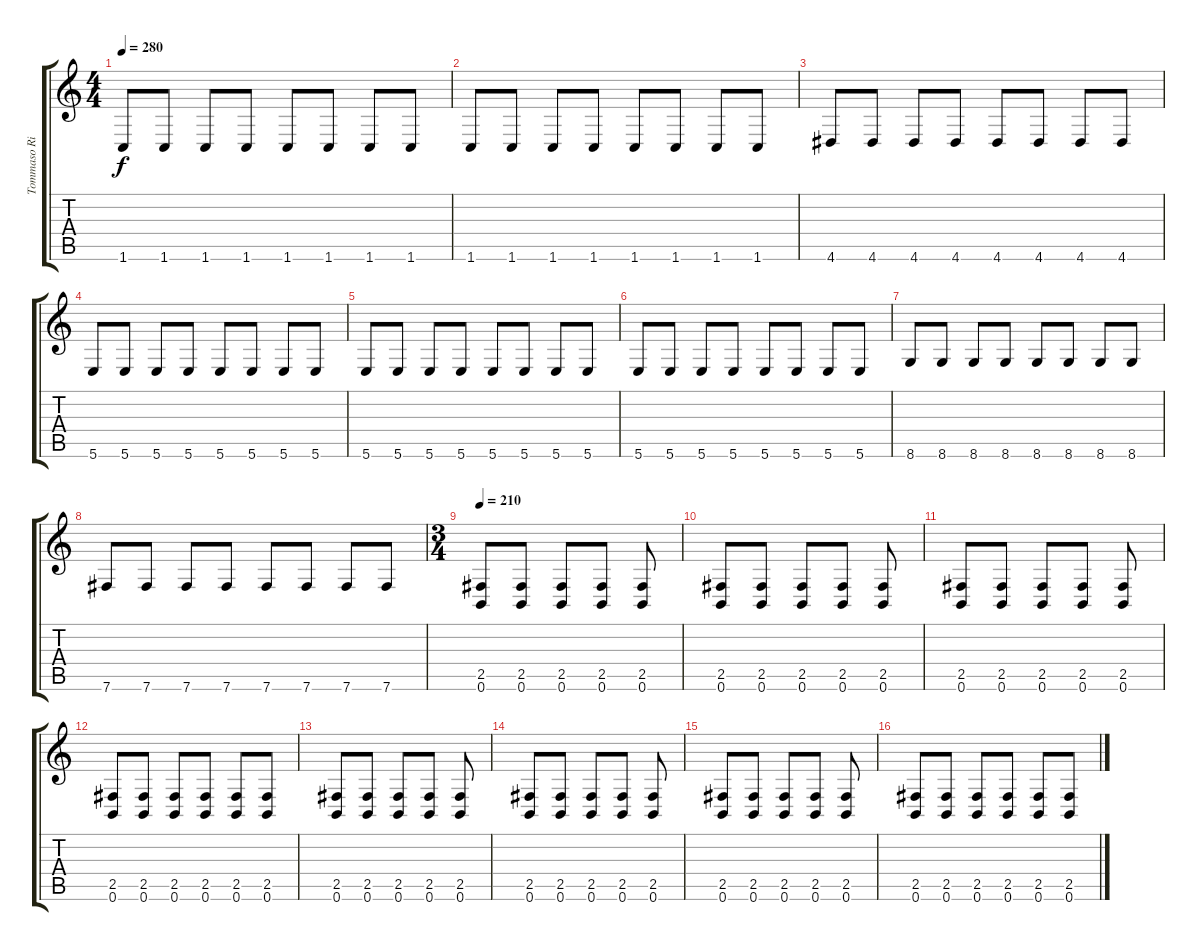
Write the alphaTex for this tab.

\track ("Tommaso Riccardi" "Tommaso Ri") {instrument overdrivenguitar}
\staff {score tabs}
\tuning (B3 Gb3 D3 A2 E2 B1) {hide}
\ts (4 4)
\tempo 280
\clef g2
\ks c
1.6.8{dy f} 1.6.8 1.6.8 1.6.8 1.6.8 1.6.8 1.6.8 1.6.8 |
1.6.8 1.6.8 1.6.8 1.6.8 1.6.8 1.6.8 1.6.8 1.6.8 |
4.6.8 4.6.8 4.6.8 4.6.8 4.6.8 4.6.8 4.6.8 4.6.8 |
5.6.8 5.6.8 5.6.8 5.6.8 5.6.8 5.6.8 5.6.8 5.6.8 |
5.6.8 5.6.8 5.6.8 5.6.8 5.6.8 5.6.8 5.6.8 5.6.8 |
5.6.8 5.6.8 5.6.8 5.6.8 5.6.8 5.6.8 5.6.8 5.6.8 |
8.6.8 8.6.8 8.6.8 8.6.8 8.6.8 8.6.8 8.6.8 8.6.8 |
7.6.8 7.6.8 7.6.8 7.6.8 7.6.8 7.6.8 7.6.8 7.6.8 |
\ts (3 4)
\tempo 210
(2.5 0.6).8{volume 13} (2.5 0.6).8 (2.5 0.6).8 (2.5 0.6).8 (2.5 0.6).8 |
(2.5 0.6).8 (2.5 0.6).8 (2.5 0.6).8 (2.5 0.6).8 (2.5 0.6).8 |
(2.5 0.6).8 (2.5 0.6).8 (2.5 0.6).8 (2.5 0.6).8 (2.5 0.6).8 |
(2.5 0.6).8 (2.5 0.6).8 (2.5 0.6).8 (2.5 0.6).8 (2.5 0.6).8 (2.5 0.6).8 |
(2.5 0.6).8 (2.5 0.6).8 (2.5 0.6).8 (2.5 0.6).8 (2.5 0.6).8 |
(2.5 0.6).8 (2.5 0.6).8 (2.5 0.6).8 (2.5 0.6).8 (2.5 0.6).8 |
(2.5 0.6).8 (2.5 0.6).8 (2.5 0.6).8 (2.5 0.6).8 (2.5 0.6).8 |
(2.5 0.6).8 (2.5 0.6).8 (2.5 0.6).8 (2.5 0.6).8 (2.5 0.6).8 (2.5 0.6).8
